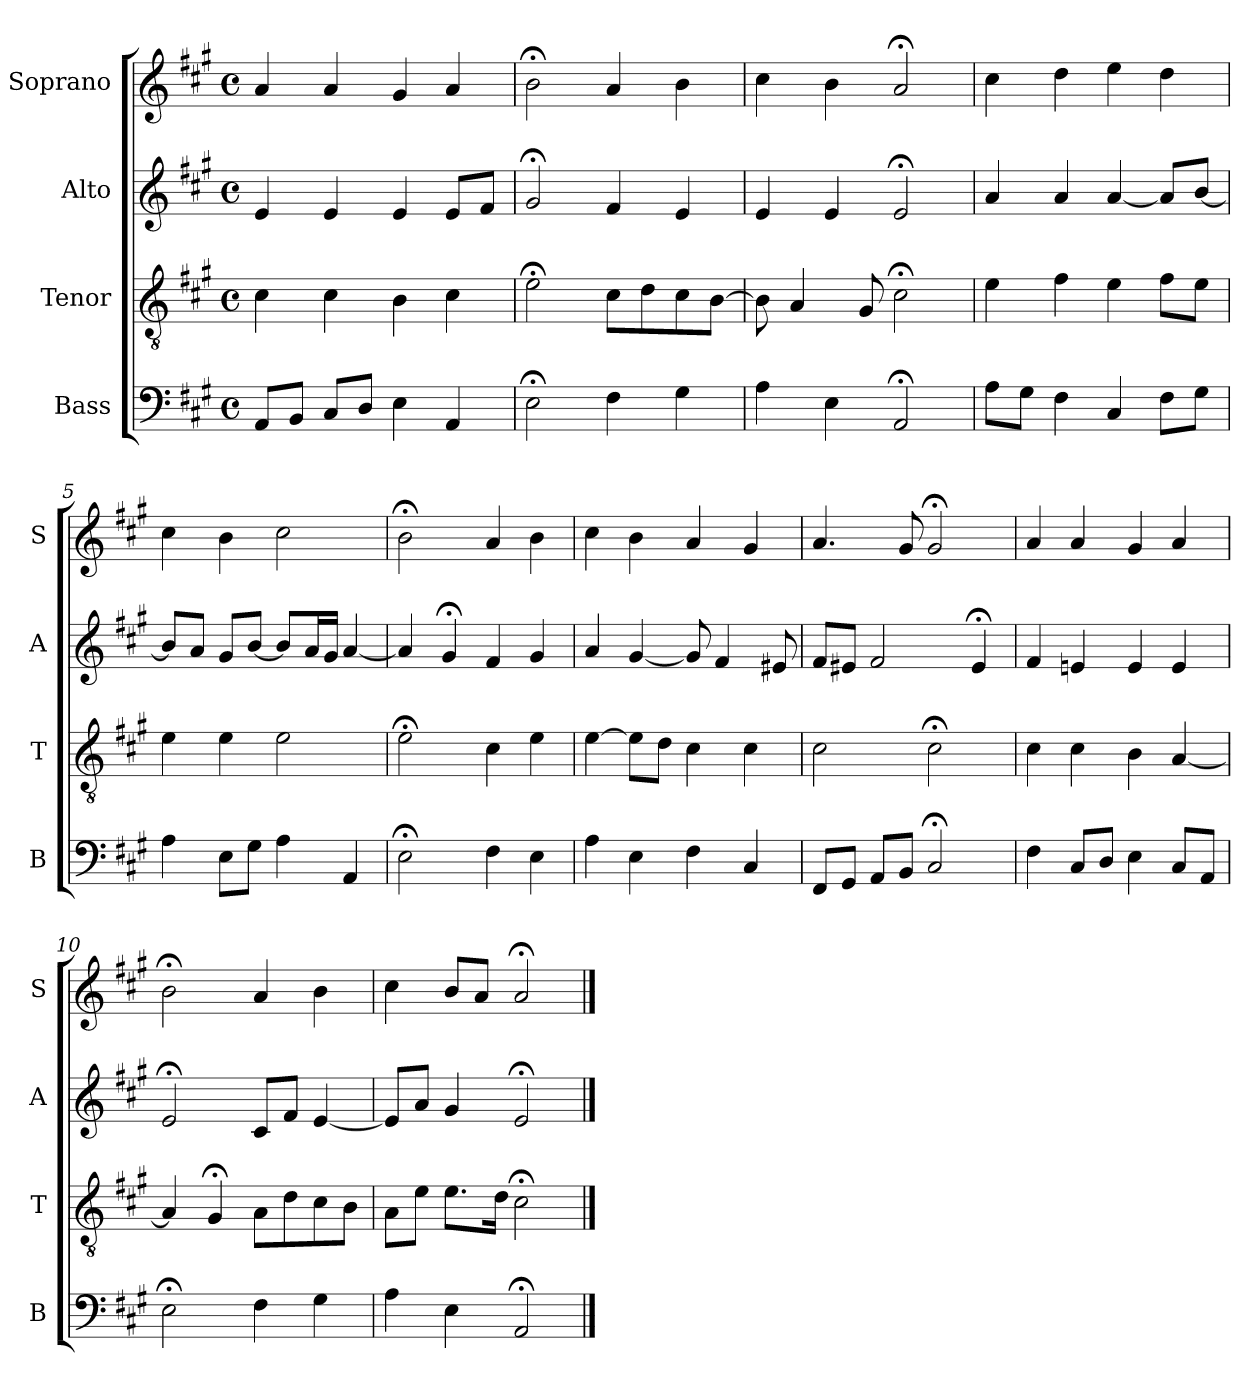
**kern	**kern	**kern	**kern
*part4	*part3	*part2	*part1
*staff4	*staff3	*staff2	*staff1
*I"Bass	*I"Tenor	*I"Alto	*I"Soprano
*I'B	*I'T	*I'A	*I'S
*clefF4	*clefGv2	*clefG2	*clefG2
*k[f#c#g#]	*k[f#c#g#]	*k[f#c#g#]	*k[f#c#g#]
*A:	*A:	*A:	*A:
*M4/4	*M4/4	*M4/4	*M4/4
*met(c)	*met(c)	*met(c)	*met(c)
*MM100	*MM100	*MM100	*MM100
=1	=1	=1	=1
8AAL	4c#	4e	4a
8BBJ	.	.	.
8C#L	4c#	4e	4a
8DJ	.	.	.
4E	4B	4e	4g#
4AA	4c#	8eL	4a
.	.	8f#J	.
=2	=2	=2	=2
2E;<	2e;<	2g#;<	2b;<
4F#	8c#L	4f#	4a
.	8d	.	.
4G#	8c#	4e	4b
.	[8BJ	.	.
=3	=3	=3	=3
4A	8B]	4e	4cc#
.	4A	.	.
4E	.	4e	4b
.	8G#	.	.
2AA;<	2c#;<	2e;<	2a;<
=4	=4	=4	=4
8AL	4e	4a	4cc#
8G#J	.	.	.
4F#	4f#	4a	4dd
4C#	4e	[4a	4ee
8F#L	8f#L	8aL]	4dd
8G#J	8eJ	[8bJ	.
=5	=5	=5	=5
4A	4e	8bL]	4cc#
.	.	8aJ	.
8EL	4e	8g#L	4b
8G#J	.	[8bJ	.
4A	2e	8bL]	2cc#
.	.	16aL	.
.	.	16g#JJ	.
4AA	.	[4a	.
=6	=6	=6	=6
2E;<	2e;<	4a]	2b;<
.	.	4g#;<	.
4F#	4c#	4f#	4a
4E	4e	4g#	4b
=7	=7	=7	=7
4A	[4e	4a	4cc#
4E	8eL]	[4g#	4b
.	8dJ	.	.
4F#	4c#	8g#]	4a
.	.	4f#	.
4C#	4c#	.	4g#
.	.	8e#X	.
=8	=8	=8	=8
8FF#L	2c#	8f#L	4.a
8GG#J	.	8e#XJ	.
8AAL	.	2f#	.
8BBJ	.	.	8g#
2C#;<	2c#;<	.	2g#;<
.	.	4e#;<	.
=9	=9	=9	=9
4F#	4c#	4f#	4a
8C#L	4c#	4en	4a
8DJ	.	.	.
4E	4B	4e	4g#
8C#L	[4A	4e	4a
8AAJ	.	.	.
=10	=10	=10	=10
2E;<	4A]	2e;<	2b;<
.	4G#;<	.	.
4F#	8AL	8c#L	4a
.	8d	8f#J	.
4G#	8c#	[4e	4b
.	8BJ	.	.
=11	=11	=11	=11
4A	8AL	8eL]	4cc#
.	8eJ	8aJ	.
4E	8.eL	4g#	8bL
.	.	.	8aJ
.	16dJk	.	.
2AA;<	2c#;<	2e;<	2a;<
==	==	==	==
*-	*-	*-	*-
